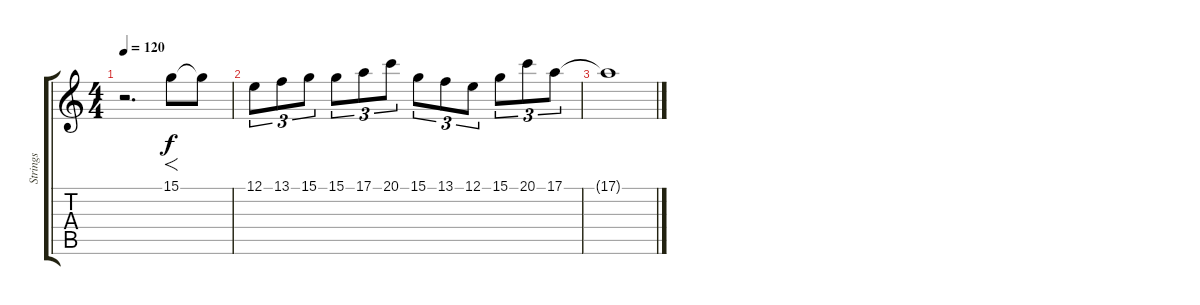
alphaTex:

\track ("Strings" "Strings") {instrument stringensemble1}
\staff {score tabs}
\tuning (E4 B3 G3 D3 A2 E2) {hide}
\ts (4 4)
\tempo 120
\clef g2
\ks c
r.2{d dy f} 15.1.8{f} 15.1{t}.8 |
12.1.8{tu (3 2)} 13.1.8{tu (3 2)} 15.1.8{tu (3 2)} 15.1.8{tu (3 2)} 17.1.8{tu (3 2)} 20.1.8{tu (3 2)} 15.1.8{tu (3 2)} 13.1.8{tu (3 2)} 12.1.8{tu (3 2)} 15.1.8{tu (3 2)} 20.1.8{tu (3 2)} 17.1.8{tu (3 2)} |
17.1{t}.1
